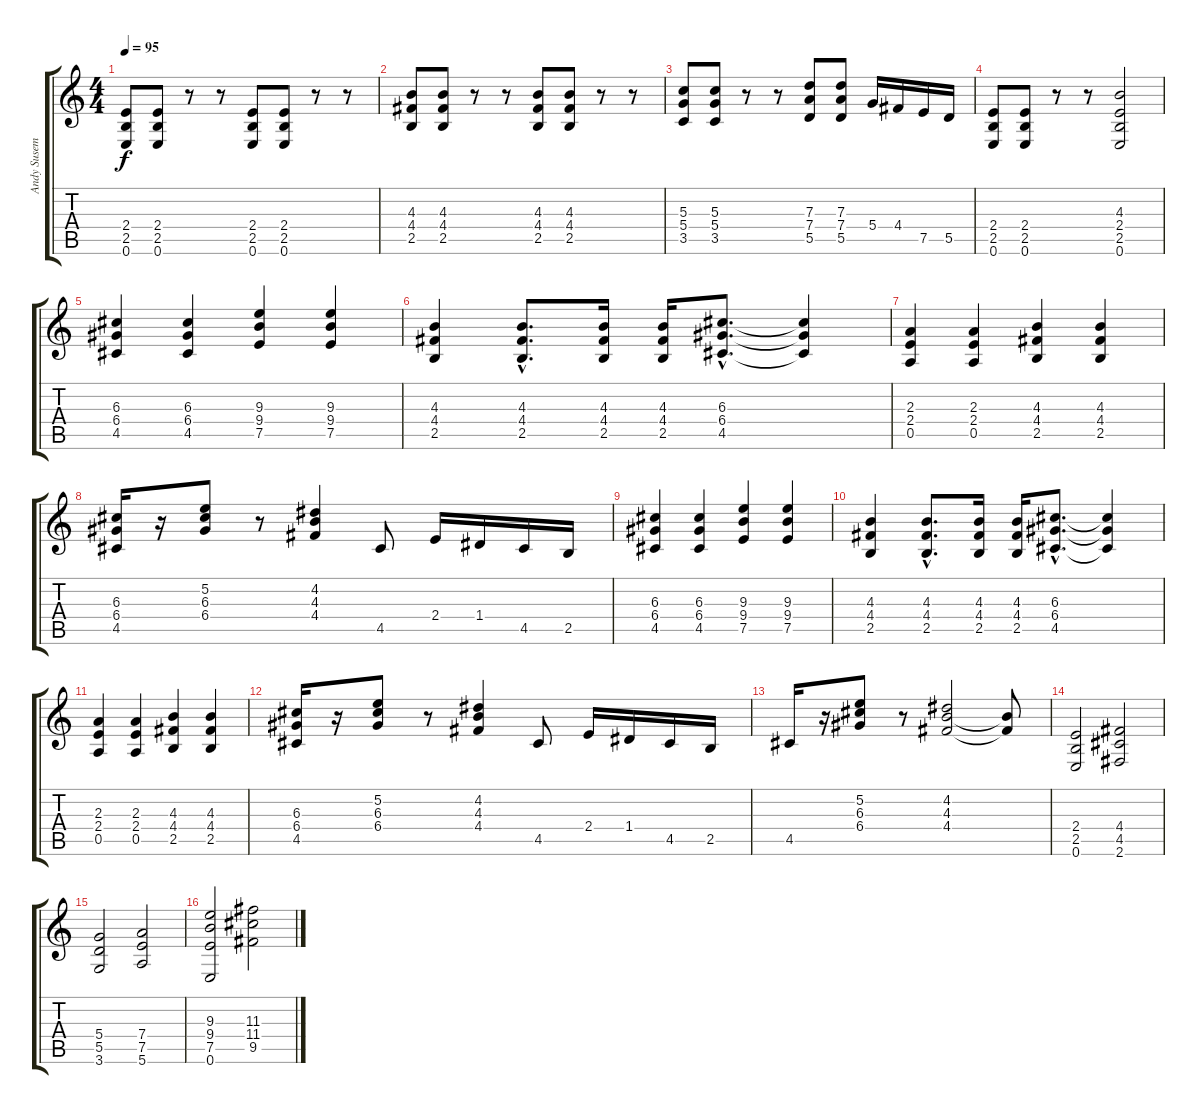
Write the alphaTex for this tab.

\track ("Andy Susemihl - -guitar " "Andy Susem") {instrument overdrivenguitar}
\staff {score tabs}
\tuning (E4 B3 G3 D3 A2 E2) {hide}
\ts (4 4)
\tempo 95
\clef g2
\ks c
(2.4 2.5 0.6).8{dy f} (2.4 2.5 0.6).8 r.8 r.8 (2.4 2.5 0.6).8 (2.4 2.5 0.6).8 r.8 r.8 |
(4.3 4.4 2.5).8 (4.3 4.4 2.5).8 r.8 r.8 (4.3 4.4 2.5).8 (4.3 4.4 2.5).8 r.8 r.8 |
(5.3 5.4 3.5).8 (5.3 5.4 3.5).8 r.8 r.8 (7.3 7.4 5.5).8 (7.3 7.4 5.5).8 5.4.16 4.4.16 7.5.16 5.5.16 |
(2.4 2.5 0.6).8 (2.4 2.5 0.6).8 r.8 r.8 (4.3 2.4 2.5 0.6).2 |
(6.3 6.4 4.5).4 (6.3 6.4 4.5).4 (9.3 9.4 7.5).4 (9.3 9.4 7.5).4 |
(4.3 4.4 2.5).4 (4.3{hac} 4.4{hac} 2.5{hac}).8{d} (4.3 4.4 2.5).16 (4.3 4.4 2.5).16 (6.3{hac} 6.4{hac} 4.5{hac}).8{d} (6.3{t} 6.4{t} 4.5{t}).4 |
(2.3 2.4 0.5).4 (2.3 2.4 0.5).4 (4.3 4.4 2.5).4 (4.3 4.4 2.5).4 |
(6.3 6.4 4.5).16 r.16 (5.2 6.3 6.4).8 r.8 (4.2 4.3 4.4).4 4.5.8 2.4.16 1.4.16 4.5.16 2.5.16 |
(6.3 6.4 4.5).4 (6.3 6.4 4.5).4 (9.3 9.4 7.5).4 (9.3 9.4 7.5).4 |
(4.3 4.4 2.5).4 (4.3{hac} 4.4{hac} 2.5{hac}).8{d} (4.3 4.4 2.5).16 (4.3 4.4 2.5).16 (6.3{hac} 6.4{hac} 4.5{hac}).8{d} (6.3{t} 6.4{t} 4.5{t}).4 |
(2.3 2.4 0.5).4 (2.3 2.4 0.5).4 (4.3 4.4 2.5).4 (4.3 4.4 2.5).4 |
(6.3 6.4 4.5).16 r.16 (5.2 6.3 6.4).8 r.8 (4.2 4.3 4.4).4 4.5.8 2.4.16 1.4.16 4.5.16 2.5.16 |
4.5.16 r.16 (5.2 6.3 6.4).8 r.8 (4.2 4.3 4.4).2 (4.3{t} 4.4{t}).8 |
(2.4 2.5 0.6).2 (4.4 4.5 2.6).2 |
(5.4 5.5 3.6).2 (7.4 7.5 5.6).2 |
(9.3 9.4 7.5 0.6).2 (11.3 11.4 9.5).2
